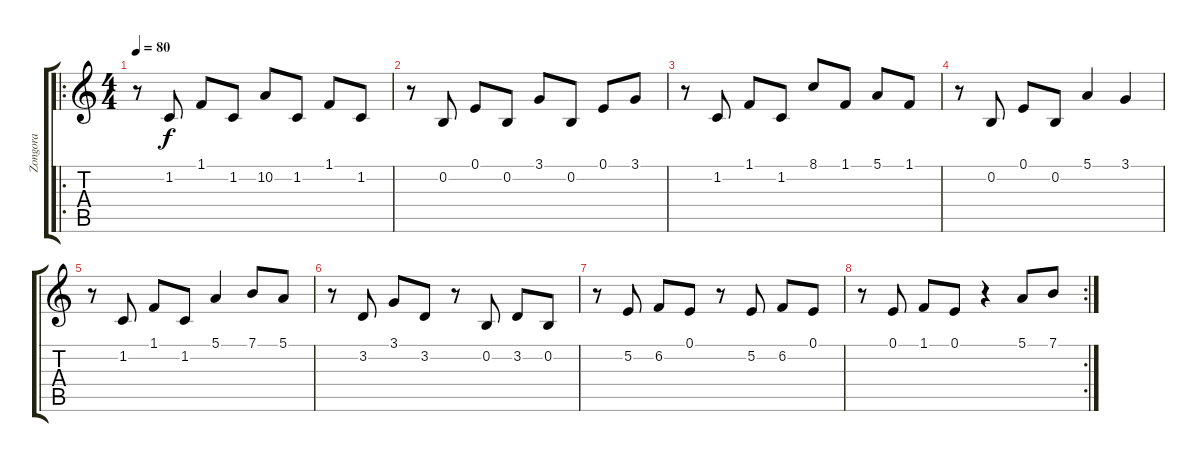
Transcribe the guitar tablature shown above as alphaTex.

\track ("Zongora" "Zongora") {instrument brightacousticpiano}
\staff {score tabs}
\tuning (E4 B3 G3 D3 A2 E2) {hide}
\ro
\ts (4 4)
\tempo 80
\clef g2
\ks c
r.8{dy f instrument brightacousticpiano} 1.2.8 1.1.8 1.2.8 10.2.8 1.2.8 1.1.8 1.2.8 |
r.8 0.2.8 0.1.8 0.2.8 3.1.8 0.2.8 0.1.8 3.1.8 |
r.8 1.2.8 1.1.8 1.2.8 8.1.8 1.1.8 5.1.8 1.1.8 |
r.8 0.2.8 0.1.8 0.2.8 5.1.4 3.1.4 |
r.8 1.2.8 1.1.8 1.2.8 5.1.4 7.1.8 5.1.8 |
r.8 3.2.8 3.1.8 3.2.8 r.8 0.2.8 3.2.8 0.2.8 |
r.8 5.2.8 6.2.8 0.1.8 r.8 5.2.8 6.2.8 0.1.8 |
\rc 2
r.8 0.1.8 1.1.8 0.1.8 r.4 5.1.8 7.1.8
